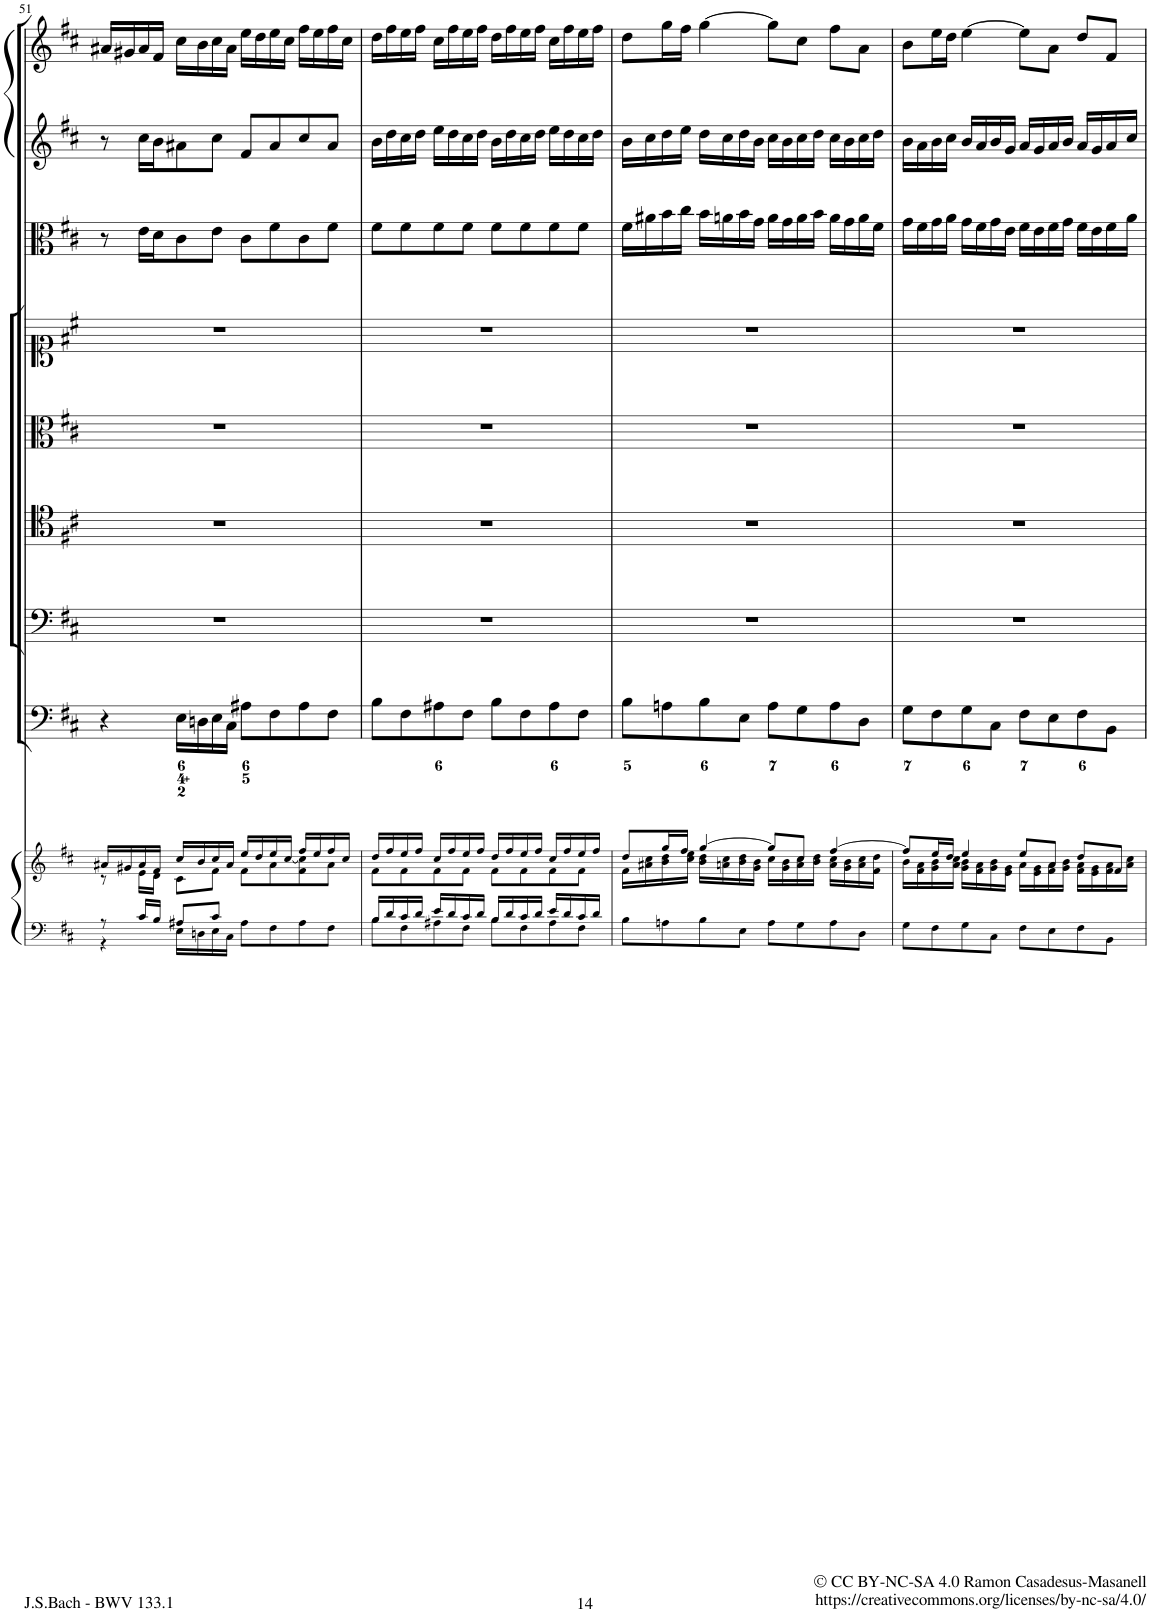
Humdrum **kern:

**kern	**kern	**kern	**kern	**kern	**kern	**kern	**kern	**kern	**kern
*part9	*part9	*part8	*part7	*part6	*part5	*part4	*part3	*part2	*part1
*staff10	*staff9	*staff8	*staff7	*staff6	*staff5	*staff4	*staff3	*staff2	*staff1
*I"Piano reduction	*	*I"Continuo	*I"Basso	*I"Tenore	*I"Alto	*I"Soprano Cornetto col Soprano	*I"Viola Oboe d'amore II colla Viola	*I"Violino II Oboe d'amore I col Violino II	*I"Violino I
*I'Pno	*	*	*	*	*	*	*I'Vla	*I'Vln	*I'Vln
!!LO:PB:g=z
*clefF4	*clefG2	*clefF4	*clefF4	*clefC4	*clefC3	*clefC1	*clefC3	*clefG2	*clefG2
*k[f#c#]	*k[f#c#]	*k[f#c#]	*k[f#c#]	*k[f#c#]	*k[f#c#]	*k[f#c#]	*k[f#c#]	*k[f#c#]	*k[f#c#]
*M2/2	*M2/2	*M2/2	*M2/2	*M2/2	*M2/2	*M2/2	*M2/2	*M2/2	*M2/2
*met(c|)	*met(c|)	*met(c|)	*met(c|)	*met(c|)	*met(c|)	*met(c|)	*met(c|)	*met(c|)	*met(c|)
=51	=51	=51	=51	=51	=51	=51	=51	=51	=51
*^	*^	*	*	*	*	*	*	*	*
8r	4r	16a#X/LL	8r	4r	1r	1r	1r	1r	8r	8r	16a#X/LL
.	.	16g#X/	.	.	.	.	.	.	.	.	16g#X/
16c#/LL	.	16a#/	16e\LL	.	.	.	.	.	16e\LL	16cc#\LL	16a#/
16B/JJ	.	16f#/JJ	16d\JJ	.	.	.	.	.	16d\J	16b\J	16f#/JJ
8A#X/L	16E\LL	16cc#/LL	8c#\L	16E\LL	.	.	.	.	8c#\	8a#X\	16cc#\LL
.	16Dn\	16b/	.	16Dn\	.	.	.	.	.	.	16b\
8c#/J	16E\	16cc#/	8f#\J	16E\	.	.	.	.	8e\J	8cc#\J	16cc#\
.	16C#\JJ	16a#/JJ	.	16C#\JJ	.	.	.	.	.	.	16a#\JJ
2ryy	8A#\L	16ee/LL	8f#\L	8A#X\L	.	.	.	.	8c#\L	8f#/L	16ee\LL
.	.	16dd/	.	.	.	.	.	.	.	.	16dd\
.	8F#\	16ee/	8a#\	8F#\	.	.	.	.	8f#\	8a#/	16ee\
.	.	[<16cc#/JJ	.	.	.	.	.	.	.	.	16cc#\JJ
.	8A#\	16ff#/LL	8f#\ 8cc#\]	8A#\	.	.	.	.	8c#\	8cc#/	16ff#\LL
.	.	16ee/	.	.	.	.	.	.	.	.	16ee\
.	8F#\J	16ff#/	8a#\J	8F#\J	.	.	.	.	8f#\J	8a#/J	16ff#\
.	.	16cc#/JJ	.	.	.	.	.	.	.	.	16cc#\JJ
=52	=52	=52	=52	=52	=52	=52	=52	=52	=52	=52	=52
16B/LL	8B\L	16dd/LL	8f#\L	8B\L	1r	1r	1r	1r	8f#\L	16b\LL	16dd\LL
16d/	.	16ff#/	.	.	.	.	.	.	.	16dd\	16ff#\
16c#/	8F#\	16ee/	8f#\	8F#\	.	.	.	.	8f#\	16cc#\	16ee\
16d/JJ	.	16ff#/JJ	.	.	.	.	.	.	.	16dd\JJ	16ff#\JJ
16e/LL	8A#X\	16cc#/LL	8f#\	8A#X\	.	.	.	.	8f#\	16ee\LL	16cc#\LL
16d/	.	16ff#/	.	.	.	.	.	.	.	16dd\	16ff#\
16c#/	8F#\J	16ee/	8f#\J	8F#\J	.	.	.	.	8f#\J	16cc#\	16ee\
16d/JJ	.	16ff#/JJ	.	.	.	.	.	.	.	16dd\JJ	16ff#\JJ
16B/LL	8B\L	16dd/LL	8f#\L	8B\L	.	.	.	.	8f#\L	16b\LL	16dd\LL
16d/	.	16ff#/	.	.	.	.	.	.	.	16dd\	16ff#\
16c#/	8F#\	16ee/	8f#\	8F#\	.	.	.	.	8f#\	16cc#\	16ee\
16d/JJ	.	16ff#/JJ	.	.	.	.	.	.	.	16dd\JJ	16ff#\JJ
16e/LL	8A#\	16cc#/LL	8f#\	8A#\	.	.	.	.	8f#\	16ee\LL	16cc#\LL
16d/	.	16ff#/	.	.	.	.	.	.	.	16dd\	16ff#\
16c#/	8F#\J	16ee/	8f#\J	8F#\J	.	.	.	.	8f#\J	16cc#\	16ee\
16d/JJ	.	16ff#/JJ	.	.	.	.	.	.	.	16dd\JJ	16ff#\JJ
*v	*v	*	*	*	*	*	*	*	*	*	*
=53	=53	=53	=53	=53	=53	=53	=53	=53	=53	=53
8B\L	8dd/L	16f#\LL	8B\L	1r	1r	1r	1r	16f#\LL	16b\LL	8dd\L
.	.	16a#X\ 16cc#\	.	.	.	.	.	16a#X\	16cc#\	.
8An\	16gg/L	16b\ 16dd\	8An\	.	.	.	.	16b\	16dd\	16gg\L
.	16ff#/JJ	16cc#\ 16ee\JJ	.	.	.	.	.	16cc#\JJ	16ee\JJ	16ff#\JJ
8B\	[4gg/	16b\ 16dd\LL	8B\	.	.	.	.	16b\LL	16dd\LL	[4gg\
.	.	16an\ 16cc#\	.	.	.	.	.	16an\	16cc#\	.
8E\J	.	16b\ 16dd\	8E\J	.	.	.	.	16b\	16dd\	.
.	.	16g\ 16b\JJ	.	.	.	.	.	16g\JJ	16b\JJ	.
8A\L	8gg/L]	16cc#\LL	8A\L	.	.	.	.	16a\LL	16cc#\LL	8gg\L]
.	.	16g\ 16b\	.	.	.	.	.	16g\	16b\	.
8G\	8cc#/J	16a\ 16cc#\	8G\	.	.	.	.	16a\	16cc#\	8cc#\J
.	.	16b\ 16dd\JJ	.	.	.	.	.	16b\JJ	16dd\JJ	.
8A\	[4ff#/	16a\ 16cc#\LL	8A\	.	.	.	.	16a\LL	16cc#\LL	8ff#\L
.	.	16g\ 16b\	.	.	.	.	.	16g\	16b\	.
8D\J	.	16a\ 16cc#\	8D\J	.	.	.	.	16a\	16cc#\	8a\J
.	.	16f#\ 16dd\JJ	.	.	.	.	.	16f#\JJ	16dd\JJ	.
=54	=54	=54	=54	=54	=54	=54	=54	=54	=54	=54
8G\L	8ff#/L]	16b\LL	8G\L	1r	1r	1r	1r	16g\LL	16b\LL	8b\L
.	.	16f#\ 16a\	.	.	.	.	.	16f#\	16a\	.
8F#\	16ee/L	16g\ 16b\	8F#\	.	.	.	.	16g\	16b\	16ee\L
.	16dd/JJ	16a\ 16cc#\JJ	.	.	.	.	.	16a\JJ	16cc#\JJ	16dd\JJ
8G\	4ee/	16g\ 16b\LL	8G\	.	.	.	.	16g\LL	16b/LL	[4ee\
.	.	16f#\ 16a\	.	.	.	.	.	16f#\	16a/	.
8C#\J	.	16g\ 16b\	8C#\J	.	.	.	.	16g\	16b/	.
.	.	16e\ 16g\JJ	.	.	.	.	.	16e\JJ	16g/JJ	.
8F#\L	8ee/L	16a\LL	8F#\L	.	.	.	.	16f#\LL	16a/LL	8ee\L]
.	.	16e\ 16g\	.	.	.	.	.	16e\	16g/	.
8E\	8a/J	16f#\ 16a\	8E\	.	.	.	.	16f#\	16a/	8a\J
.	.	16g\ 16b\JJ	.	.	.	.	.	16g\JJ	16b/JJ	.
8F#\	8dd/L	16f#\ 16a\LL	8F#\	.	.	.	.	16f#\LL	16a/LL	8dd/L
.	.	16e\ 16g\	.	.	.	.	.	16e\	16g/	.
8BB\J	8f#/J	16f#\ 16a\	8BB\J	.	.	.	.	16f#\	16a/	8f#/J
.	.	16a\ 16cc#\JJ	.	.	.	.	.	16a\JJ	16cc#/JJ	.
*	*v	*v	*	*	*	*	*	*	*	*
=	=	=	=	=	=	=	=	=	=
*-	*-	*-	*-	*-	*-	*-	*-	*-	*-
